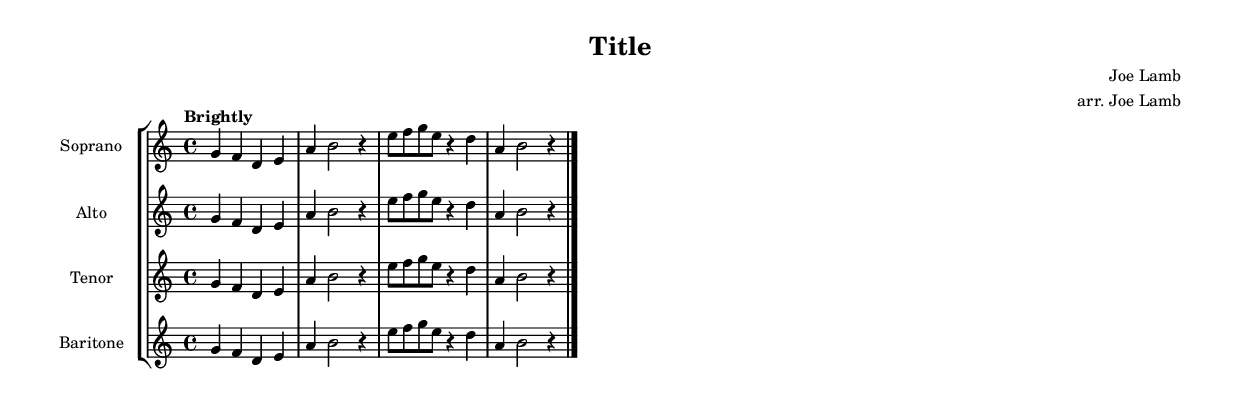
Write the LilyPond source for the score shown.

%%%%% This is the Score file

\include "../global.ily"

sopNotes = {

g4 f d e
a b2 r4
e8 f g e r4 d
a b2 r4

}

\include "../global.ily"


altoNotes = {

g4 f d e
a b2 r4
e8 f g e r4 d
a b2 r4

}

\include "../global.ily"

tenorNotes = {

g4 f d e
a b2 r4
e8 f g e r4 d
a b2 r4

}

\include "../global.ily"

bariNotes = {

g4 f d e
a b2 r4
e8 f g e r4 d
a b2 r4

}


#(set-global-staff-size 14)

\include "../header.ily"

\score {
  \new StaffGroup { <<
    \new Staff { \set Staff.instrumentName = # "Soprano" \set Staff.midiInstrument = # "soprano sax" <<
      \global
      \new Voice {
        \relative c'' {
          \Key
          \sopNotes
          \bar "|."
        }
      } >>
    }
    \new Staff { \set Staff.instrumentName = # "Alto" \set Staff.midiInstrument = # "alto sax" <<
      \global
      \new Voice {
        \relative c'' {
          \Key
          \altoNotes
          \bar "|."
        }
      } >>
    }
    \new Staff { \set Staff.instrumentName = # "Tenor" \set Staff.midiInstrument = # "tenor sax" <<
      \global
      \new Voice {
        \relative c'' {
          \Key
          \tenorNotes
          \bar "|."
        }
      } >>
    }
    \new Staff { \set Staff.instrumentName = # "Baritone" \set Staff.midiInstrument = # "baritone sax" <<
      \global
      \new Voice {
        \relative c'' {
          \Key
          \bariNotes
          \bar "|."
        }
      } >>
    }
   >> }
  \layout { }
  \midi { }
}

\version "2.18.2"  % necessary for upgrading to future LilyPond versions.
